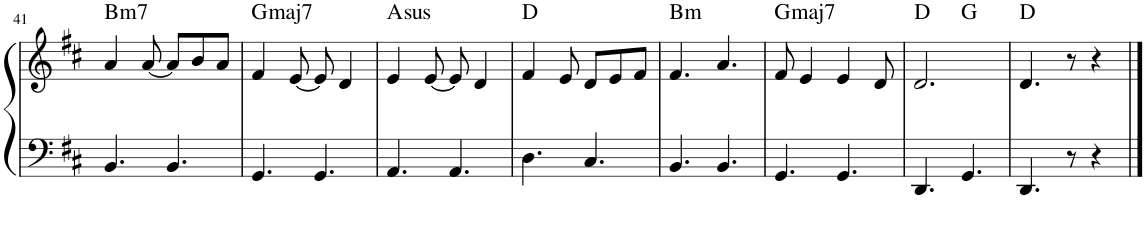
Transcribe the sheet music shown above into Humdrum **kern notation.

**kern	**kern	**harte
*part1	*part1	*part1
*staff2	*staff1	*
*I"Piano	*	*
*I'Pno.	*	*
!!LO:PB:g=z
*clefF4	*clefG2	*
*k[f#c#]	*k[f#c#]	*
*M6/8	*M6/8	*
=41	=41	=41
!	!	!LO:H:kt=m7
4.BB/	4a/	B:min7
.	[8a/	.
4.BB/	8a/L]	.
.	8b/	.
.	8a/J	.
=42	=42	=42
!	!	!LO:H:kt=maj7
4.GG/	4f#/	G:maj7
.	[8e/	.
4.GG/	8e/]	.
.	4d/	.
=43	=43	=43
!	!	!LO:H:kt=sus
4.AA/	4e/	A:sus4
.	[8e/	.
4.AA/	8e/]	.
.	4d/	.
=44	=44	=44
4.D\	4f#/	D:maj
.	8e/	.
4.C#/	8d/L	.
.	8e/	.
.	8f#/J	.
=45	=45	=45
!	!	!LO:H:kt=m
4.BB/	4.f#/	B:min
4.BB/	4.a/	.
=46	=46	=46
!	!	!LO:H:kt=maj7
4.GG/	8f#/	G:maj7
.	4e/	.
4.GG/	4e/	.
.	8d/	.
=47	=47	=47
*	*^	*
4.DD/	2.d/	4.ryy	D:maj
4.GG/	.	4.ryy	G:maj
*	*v	*v	*
=48	=48	=48
4.DD/	4.d/	D:maj
8r	8r	.
4r	4r	.
==	==	==
*-	*-	*-
